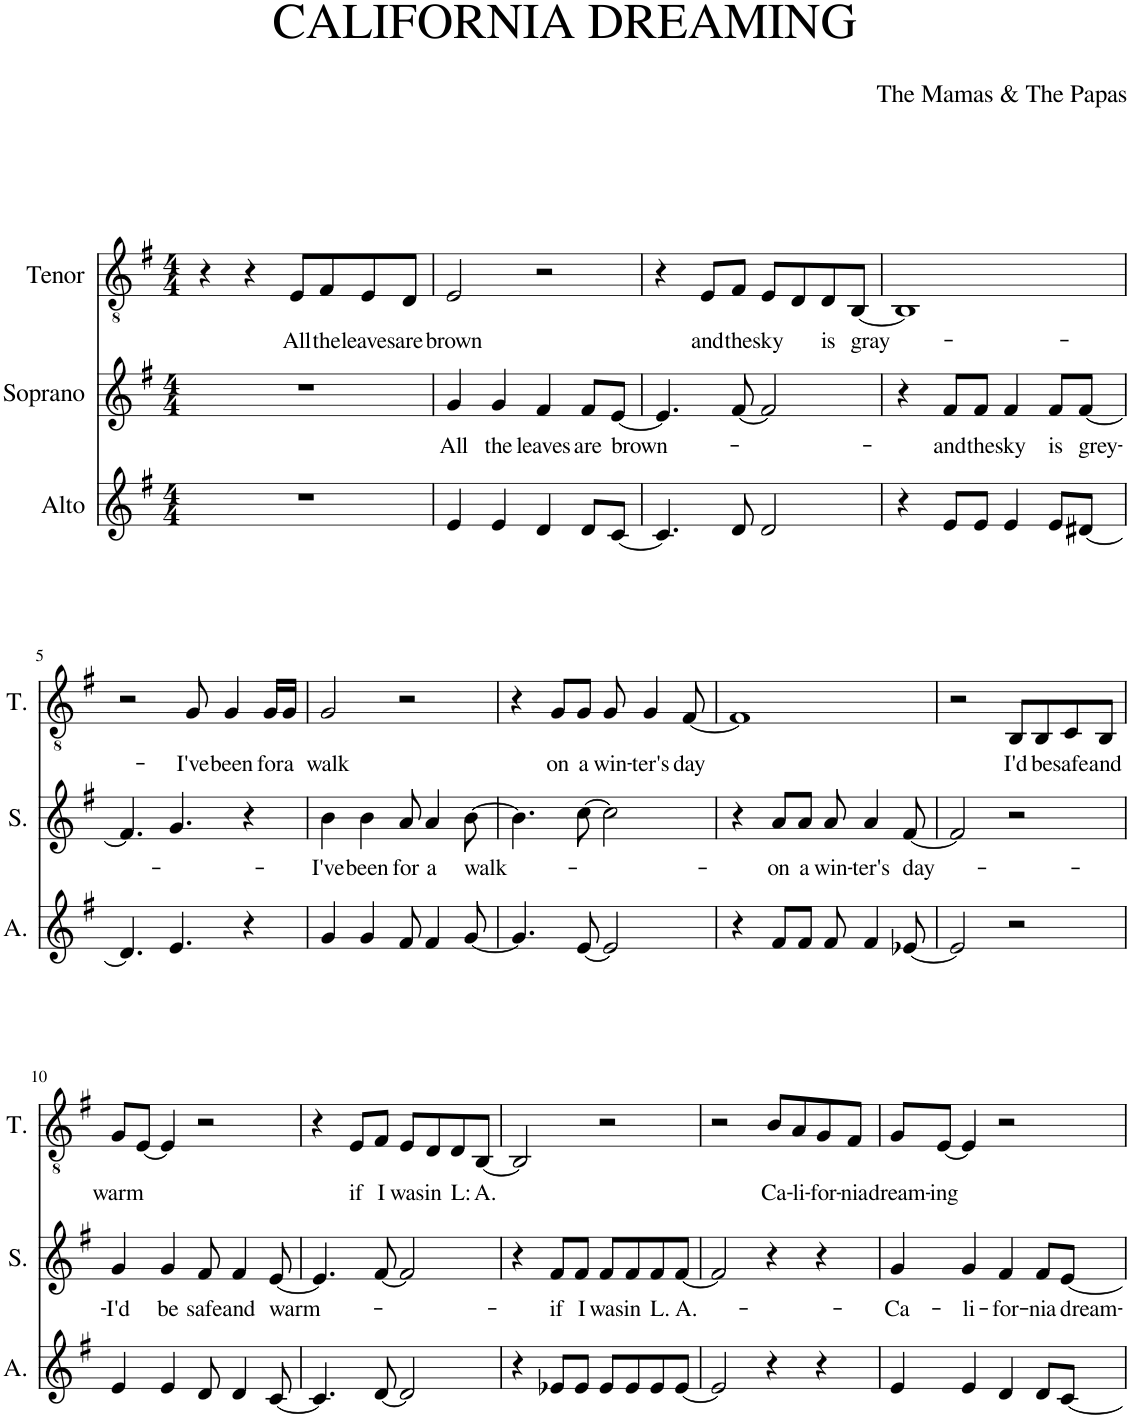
**kern	**kern	**text	**kern	**text
*part3	*part2	*part2	*part1	*part1
*staff3	*staff2	*staff2	*staff1	*staff1
*I"Alto	*I"Soprano	*	*I"Tenor	*
*I'A.	*I'S.	*	*I'T.	*
*clefG2	*clefG2	*	*clefGv2	*
*k[f#]	*k[f#]	*	*k[f#]	*
*M4/4	*M4/4	*	*M4/4	*
=1	=1	=1	=1	=1
1r	1r	.	4r	.
.	.	.	4r	.
!	!	!	!	!LO:LY:b
.	.	.	8E/L	All
!	!	!	!	!LO:LY:b
.	.	.	8F#/	the
!	!	!	!	!LO:LY:b
.	.	.	8E/	leaves
!	!	!	!	!LO:LY:b
.	.	.	8D/J	are
=2	=2	=2	=2	=2
!	!	!LO:LY:b	!	!LO:LY:b
4e/	4g/	All	2E/	brown
!	!	!LO:LY:b	!	!
4e/	4g/	the	.	.
!	!	!LO:LY:b	!	!
4d/	4f#/	leaves	2r	.
!	!	!LO:LY:b	!	!
8d/L	8f#/L	are	.	.
!	!	!LO:LY:b	!	!
[8c/J	[8e/J	brown-	.	.
=3	=3	=3	=3	=3
4.c/]	4.e/]	.	4r	.
!	!	!	!	!LO:LY:b
.	.	.	8E/L	and
!	!	!	!	!LO:LY:b
8d/	[8f#/	.	8F#/J	the
!	!	!	!	!LO:LY:b
2d/	2f#/]	.	8E/L	sky
.	.	.	8D/	.
!	!	!	!	!LO:LY:b
.	.	.	8D/	is
!	!	!	!	!LO:LY:b
.	.	.	[8BB/J	gray-
=4	=4	=4	=4	=4
4r	4r	.	1BB]	.
!	!	!LO:LY:b	!	!
8e/L	8f#/L	-and	.	.
!	!	!LO:LY:b	!	!
8e/J	8f#/J	the	.	.
!	!	!LO:LY:b	!	!
4e/	4f#/	sky	.	.
!	!	!LO:LY:b	!	!
8e/L	8f#/L	is	.	.
!	!	!LO:LY:b	!	!
[8d#X/J	[8f#/J	grey-	.	.
!!LO:LB:g=z
=5	=5	=5	=5	=5
4.d#/]	4.f#/]	.	2r	.
4.e/	4.g/	.	.	.
!	!	!	!	!LO:LY:b
.	.	.	8G/	I've
!	!	!	!	!LO:LY:b
.	.	.	4G/	been
4r	4r	.	.	.
!	!	!	!	!LO:LY:b
.	.	.	16G/LL	for
!	!	!	!	!LO:LY:b
.	.	.	16G/JJ	a
=6	=6	=6	=6	=6
!	!	!LO:LY:b	!	!LO:LY:b
4g/	4b\	-I've	2G/	walk
!	!	!LO:LY:b	!	!
4g/	4b\	been	.	.
!	!	!LO:LY:b	!	!
8f#/	8a/	for	2r	.
!	!	!LO:LY:b	!	!
4f#/	4a/	a	.	.
!	!	!LO:LY:b	!	!
[8g/	[8b\	walk-	.	.
=7	=7	=7	=7	=7
4.g/]	4.b\]	.	4r	.
!	!	!	!	!LO:LY:b
.	.	.	8G/L	on
!	!	!	!	!LO:LY:b
[8e/	[8cc\	.	8G/J	a
!	!	!	!	!LO:LY:b
2e/]	2cc\]	.	8G/	win-
!	!	!	!	!LO:LY:b
.	.	.	4G/	-ter's
!	!	!	!	!LO:LY:b
.	.	.	[8F#/	day
=8	=8	=8	=8	=8
4r	4r	.	1F#]	.
!	!	!LO:LY:b	!	!
8f#/L	8a/L	-on	.	.
!	!	!LO:LY:b	!	!
8f#/J	8a/J	a	.	.
!	!	!LO:LY:b	!	!
8f#/	8a/	win-	.	.
!	!	!LO:LY:b	!	!
4f#/	4a/	-ter's	.	.
!	!	!LO:LY:b	!	!
[8e-X/	[8f#/	day-	.	.
=9	=9	=9	=9	=9
2e-/]	2f#/]	.	2r	.
!	!	!	!	!LO:LY:b
2r	2r	.	8BB/L	I'd
!	!	!	!	!LO:LY:b
.	.	.	8BB/	be
!	!	!	!	!LO:LY:b
.	.	.	8C/	safe
!	!	!	!	!LO:LY:b
.	.	.	8BB/J	and
!!LO:LB:g=z
=10	=10	=10	=10	=10
!	!	!LO:LY:b	!	!LO:LY:b
4e/	4g/	-I'd	8G/L	warm
.	.	.	[8E/J	.
!	!	!LO:LY:b	!	!
4e/	4g/	be	4E/]	.
!	!	!LO:LY:b	!	!
8d/	8f#/	safe	2r	.
!	!	!LO:LY:b	!	!
4d/	4f#/	and	.	.
!	!	!LO:LY:b	!	!
[8c/	[8e/	warm-	.	.
=11	=11	=11	=11	=11
4.c/]	4.e/]	.	4r	.
!	!	!	!	!LO:LY:b
.	.	.	8E/L	if
!	!	!	!	!LO:LY:b
[8d/	[8f#/	.	8F#/J	I
!	!	!	!	!LO:LY:b
2d/]	2f#/]	.	8E/L	was
!	!	!	!	!LO:LY:b
.	.	.	8D/	in
!	!	!	!	!LO:LY:b
.	.	.	8D/	L:
!	!	!	!	!LO:LY:b
.	.	.	[8BB/J	A.
=12	=12	=12	=12	=12
4r	4r	.	2BB/]	.
!	!	!LO:LY:b	!	!
8e-X/L	8f#/L	-if	.	.
!	!	!LO:LY:b	!	!
8e-/J	8f#/J	I	.	.
!	!	!LO:LY:b	!	!
8e-/L	8f#/L	was	2r	.
!	!	!LO:LY:b	!	!
8e-/	8f#/	in	.	.
!	!	!LO:LY:b	!	!
8e-/	8f#/	L.	.	.
!	!	!LO:LY:b	!	!
[8e-/J	[8f#/J	A.-	.	.
=13	=13	=13	=13	=13
2e-/]	2f#/]	.	2r	.
!	!	!	!	!LO:LY:b
4r	4r	.	8B/L	Ca-
!	!	!	!	!LO:LY:b
.	.	.	8A/	-li-
!	!	!	!	!LO:LY:b
4r	4r	.	8G/	-for-
!	!	!	!	!LO:LY:b
.	.	.	8F#/J	-nia
=14	=14	=14	=14	=14
!	!	!LO:LY:b	!	!LO:LY:b
4e/	4g/	-Ca-	8G/L	dream-
!	!	!	!	!LO:LY:b
.	.	.	[8E/J	-ing
!	!	!LO:LY:b	!	!
4e/	4g/	-li-	4E/]	.
!	!	!LO:LY:b	!	!
4d/	4f#/	-for-	2r	.
!	!	!LO:LY:b	!	!
8d/L	8f#/L	-nia	.	.
!	!	!LO:LY:b	!	!
[8c/J	[8e/J	dream-	.	.
=	=	=	=	=
*-	*-	*-	*-	*-
